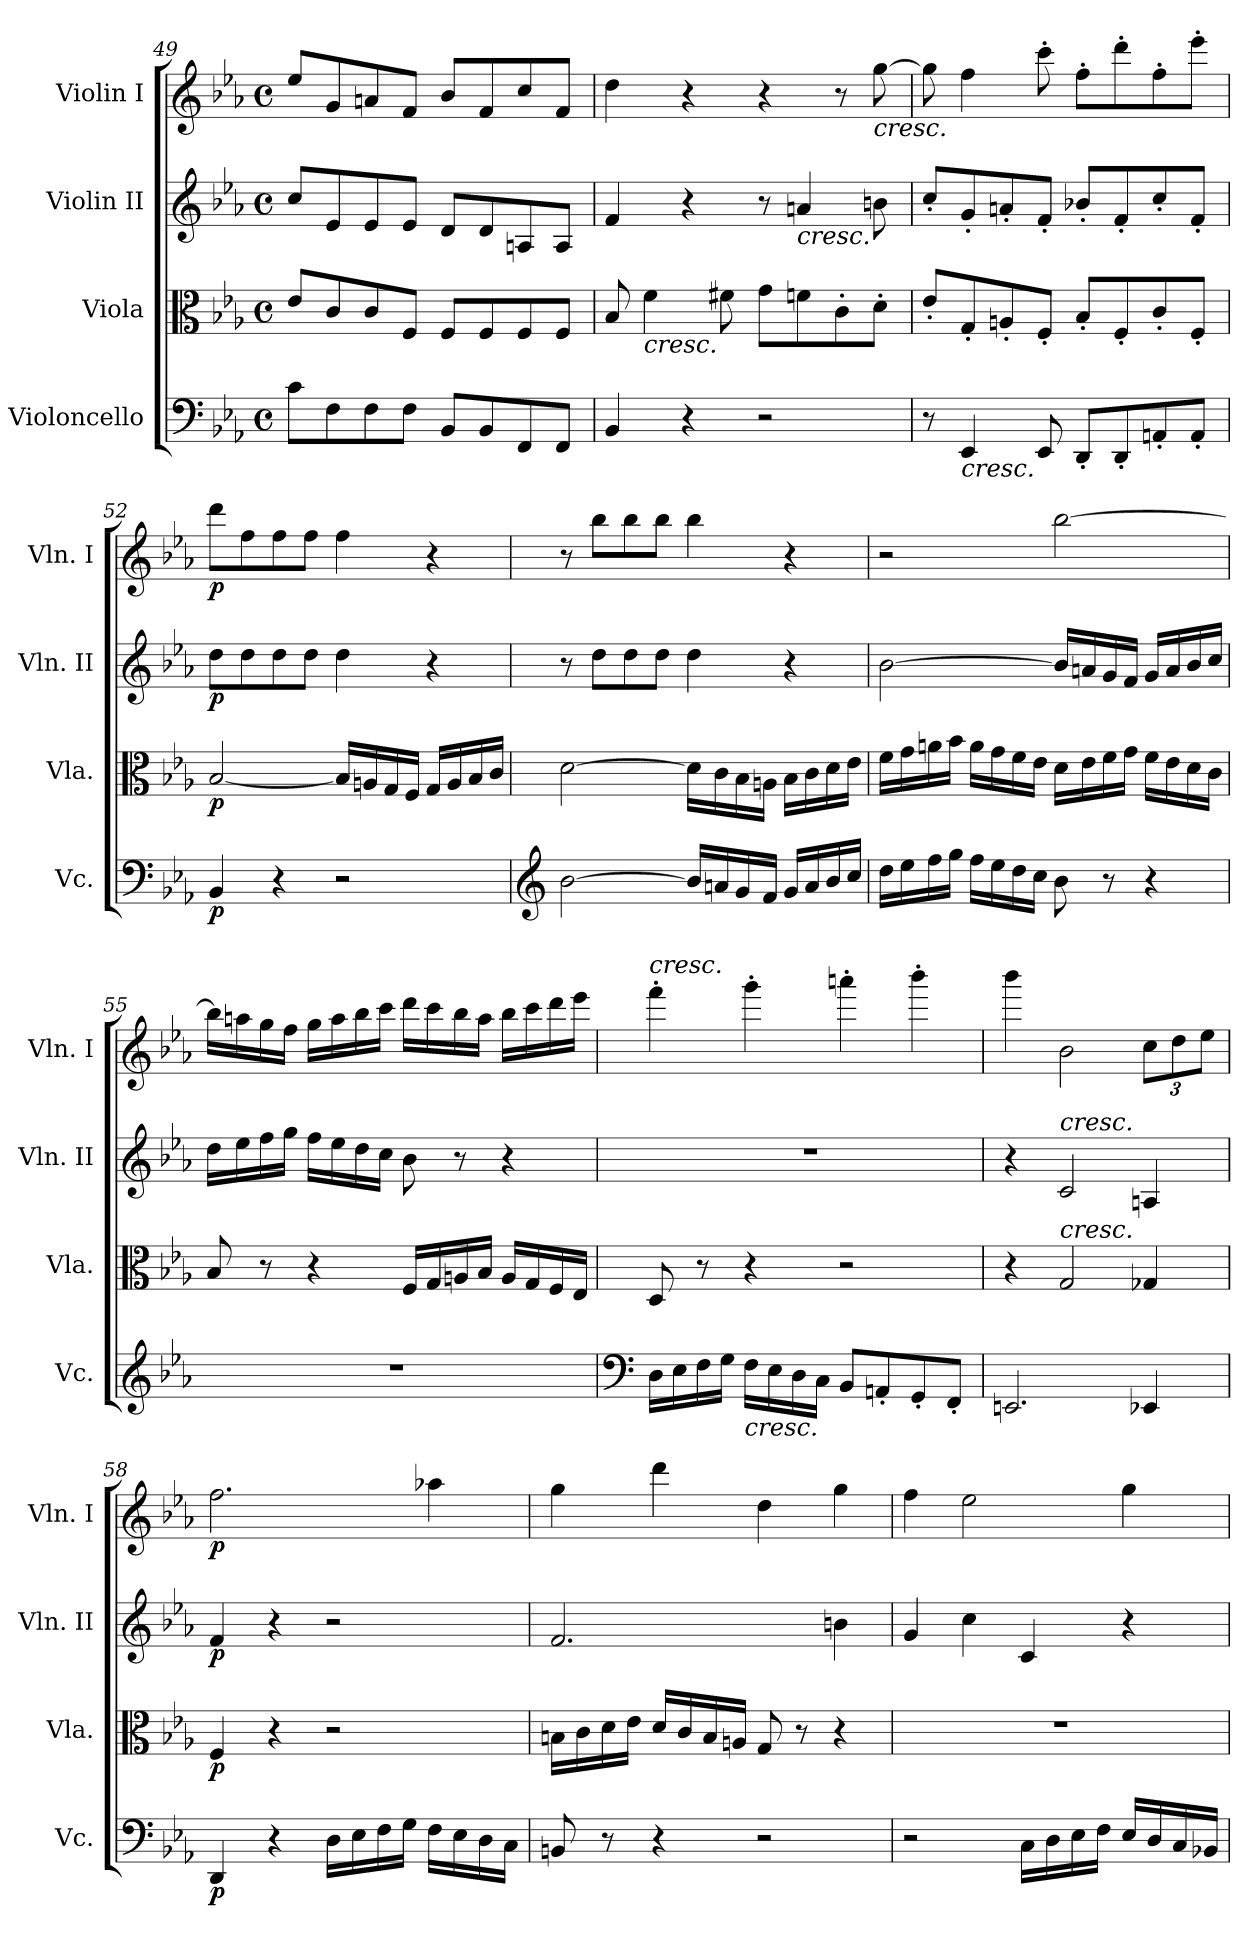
**kern	**dynam	**kern	**dynam	**kern	**dynam	**kern	**dynam
*part4	*part4	*part3	*part3	*part2	*part2	*part1	*part1
*staff4	*staff4	*staff3	*staff3	*staff2	*staff2	*staff1	*staff1
*I"Violoncello	*	*I"Viola	*	*I"Violin II	*	*I"Violin I	*
*I'Vc.	*	*I'Vla.	*	*I'Vln. II	*	*I'Vln. I	*
*clefF4	*	*clefC3	*	*clefG2	*	*clefG2	*
*k[b-e-a-]	*	*k[b-e-a-]	*	*k[b-e-a-]	*	*k[b-e-a-]	*
*E-:	*	*E-:	*	*E-:	*	*E-:	*
*M4/4	*	*M4/4	*	*M4/4	*	*M4/4	*
*met(c)	*	*met(c)	*	*met(c)	*	*met(c)	*
=49	=49	=49	=49	=49	=49	=49	=49
8c\L	.	8e-/L	.	8cc/L	.	8ee-/L	.
8F\	.	8c/	.	8e-/	.	8g/	.
8F\	.	8c/	.	8e-/	.	8an/	.
8F\J	.	8F/J	.	8e-/J	.	8f/J	.
8BB-/L	.	8F/L	.	8d/L	.	8b-/L	.
8BB-/	.	8F/	.	8d/	.	8f/	.
8FF/	.	8F/	.	8An/	.	8cc/	.
8FF/J	.	8F/J	.	8A/J	.	8f/J	.
=50	=50	=50	=50	=50	=50	=50	=50
4BB-/	.	8B-/	.	4f/	.	4dd\	.
!	!	!LO:TX:b:i:t=cresc.	!	!	!	!	!
.	.	4f\	.	.	.	.	.
4r	.	.	.	4r	.	4r	.
.	.	8f#X\	.	.	.	.	.
2r	.	8g\L	.	8r	.	4r	.
!	!	!	!	!LO:TX:b:i:t=cresc.	!	!	!
.	.	8fn\	.	4an/	.	.	.
.	.	8c'\	.	.	.	8r	.
!	!	!	!	!	!	!LO:TX:b:i:t=cresc.	!
.	.	8d'\J	.	8bn\	.	[8gg\	.
=51	=51	=51	=51	=51	=51	=51	=51
8r	.	8e-'/L	.	8cc'/L	.	8gg\]	.
!LO:TX:b:i:t=cresc.	!	!	!	!	!	!	!
4EE-/	.	8G'/	.	8g'/	.	4ff\	.
.	.	8An'/	.	8an'/	.	.	.
8EE-/	.	8F'/J	.	8f'/J	.	8ccc'\	.
8DD'/L	.	8B-'/L	.	8b-X'/L	.	8ff'\L	.
8DD'/	.	8F'/	.	8f'/	.	8ddd'\	.
8AAn'/	.	8c'/	.	8cc'/	.	8ff'\	.
8AA'/J	.	8F'/J	.	8f'/J	.	8eee-'\J	.
=52	=52	=52	=52	=52	=52	=52	=52
!	!LO:DY:b	!	!LO:DY:b	!	!LO:DY:b	!	!LO:DY:b
4BB-/	p	[2B-/	p	8dd\L	p	8ddd\L	p
.	.	.	.	8dd\	.	8ff\	.
4r	.	.	.	8dd\	.	8ff\	.
.	.	.	.	8dd\J	.	8ff\J	.
2r	.	16B-/LL]	.	4dd\	.	4ff\	.
.	.	16An/	.	.	.	.	.
.	.	16G/	.	.	.	.	.
.	.	16F/JJ	.	.	.	.	.
.	.	16G/LL	.	4r	.	4r	.
.	.	16A/	.	.	.	.	.
.	.	16B-/	.	.	.	.	.
.	.	16c/JJ	.	.	.	.	.
=53	=53	=53	=53	=53	=53	=53	=53
*clefG2	*	*	*	*	*	*	*
[2b-\	.	[2d\	.	8r	.	8r	.
.	.	.	.	8dd\L	.	8bb-\L	.
.	.	.	.	8dd\	.	8bb-\	.
.	.	.	.	8dd\J	.	8bb-\J	.
16b-/LL]	.	16d\LL]	.	4dd\	.	4bb-\	.
16an/	.	16c\	.	.	.	.	.
16g/	.	16B-\	.	.	.	.	.
16f/JJ	.	16An\JJ	.	.	.	.	.
16g/LL	.	16B-\LL	.	4r	.	4r	.
16a/	.	16c\	.	.	.	.	.
16b-/	.	16d\	.	.	.	.	.
16cc/JJ	.	16e-\JJ	.	.	.	.	.
=54	=54	=54	=54	=54	=54	=54	=54
16dd\LL	.	16f\LL	.	[2b-\	.	2r	.
16ee-\	.	16g\	.	.	.	.	.
16ff\	.	16an\	.	.	.	.	.
16gg\JJ	.	16b-\JJ	.	.	.	.	.
16ff\LL	.	16a\LL	.	.	.	.	.
16ee-\	.	16g\	.	.	.	.	.
16dd\	.	16f\	.	.	.	.	.
16cc\JJ	.	16e-\JJ	.	.	.	.	.
8b-\	.	16d\LL	.	16b-/LL]	.	[2bb-\	.
.	.	16e-\	.	16an/	.	.	.
8r	.	16f\	.	16g/	.	.	.
.	.	16g\JJ	.	16f/JJ	.	.	.
4r	.	16f\LL	.	16g/LL	.	.	.
.	.	16e-\	.	16a/	.	.	.
.	.	16d\	.	16b-/	.	.	.
.	.	16c\JJ	.	16cc/JJ	.	.	.
=55	=55	=55	=55	=55	=55	=55	=55
1r	.	8B-/	.	16dd\LL	.	16bb-\LL]	.
.	.	.	.	16ee-\	.	16aan\	.
.	.	8r	.	16ff\	.	16gg\	.
.	.	.	.	16gg\JJ	.	16ff\JJ	.
.	.	4r	.	16ff\LL	.	16gg\LL	.
.	.	.	.	16ee-\	.	16aa\	.
.	.	.	.	16dd\	.	16bb-\	.
.	.	.	.	16cc\JJ	.	16ccc\JJ	.
.	.	16F/LL	.	8b-\	.	16ddd\LL	.
.	.	16G/	.	.	.	16ccc\	.
.	.	16An/	.	8r	.	16bb-\	.
.	.	16B-/JJ	.	.	.	16aa\JJ	.
.	.	16A/LL	.	4r	.	16bb-\LL	.
.	.	16G/	.	.	.	16ccc\	.
.	.	16F/	.	.	.	16ddd\	.
.	.	16E-/JJ	.	.	.	16eee-\JJ	.
=56	=56	=56	=56	=56	=56	=56	=56
*clefF4	*	*	*	*	*	*	*
!	!	!	!	!	!	!LO:TX:a:i:t=cresc.	!
16D\LL	.	8D/	.	1r	.	4fff'\	.
16E-\	.	.	.	.	.	.	.
16F\	.	8r	.	.	.	.	.
16G\JJ	.	.	.	.	.	.	.
!LO:TX:b:i:t=cresc.	!	!	!	!	!	!	!
16F\LL	.	4r	.	.	.	4ggg'\	.
16E-\	.	.	.	.	.	.	.
16D\	.	.	.	.	.	.	.
16C\JJ	.	.	.	.	.	.	.
8BB-/L	.	2r	.	.	.	4aaan'\	.
8AAn'/	.	.	.	.	.	.	.
8GG'/	.	.	.	.	.	4bbb-'\	.
8FF'/J	.	.	.	.	.	.	.
=57	=57	=57	=57	=57	=57	=57	=57
2.EEn/	.	4r	.	4r	.	4bbb-\	.
!	!	!	!	!LO:TX:a:i:t=cresc.	!	!	!
!	!	!LO:TX:a:i:t=cresc.	!	!	!	!	!
.	.	2G/	.	2c/	.	2b-\	.
*	*	*	*	*	*	*Xbrackettup	*
4EE-X/	.	4G-X/	.	4An/	.	12cc\L	.
.	.	.	.	.	.	12dd\	.
.	.	.	.	.	.	12ee-\J	.
=58	=58	=58	=58	=58	=58	=58	=58
!	!LO:DY:b	!	!LO:DY:b	!	!LO:DY:b	!	!LO:DY:b
4DD/	p	4F/	p	4f/	p	2.ff\	p
4r	.	4r	.	4r	.	.	.
16D\LL	.	2r	.	2r	.	.	.
16E-\	.	.	.	.	.	.	.
16F\	.	.	.	.	.	.	.
16G\JJ	.	.	.	.	.	.	.
16F\LL	.	.	.	.	.	4aa-X\	.
16E-\	.	.	.	.	.	.	.
16D\	.	.	.	.	.	.	.
16C\JJ	.	.	.	.	.	.	.
=59	=59	=59	=59	=59	=59	=59	=59
8BBn/	.	16Bn\LL	.	2.f/	.	4gg\	.
.	.	16c\	.	.	.	.	.
8r	.	16d\	.	.	.	.	.
.	.	16e-\JJ	.	.	.	.	.
4r	.	16d/LL	.	.	.	4ddd\	.
.	.	16c/	.	.	.	.	.
.	.	16B/	.	.	.	.	.
.	.	16An/JJ	.	.	.	.	.
2r	.	8G/	.	.	.	4dd\	.
.	.	8r	.	.	.	.	.
.	.	4r	.	4bn\	.	4gg\	.
=60	=60	=60	=60	=60	=60	=60	=60
2r	.	1r	.	4g/	.	4ff\	.
.	.	.	.	4cc\	.	2ee-\	.
16C\LL	.	.	.	4c/	.	.	.
16D\	.	.	.	.	.	.	.
16E-\	.	.	.	.	.	.	.
16F\JJ	.	.	.	.	.	.	.
16E-/LL	.	.	.	4r	.	4gg\	.
16D/	.	.	.	.	.	.	.
16C/	.	.	.	.	.	.	.
16BB-X/JJ	.	.	.	.	.	.	.
=	=	=	=	=	=	=	=
*-	*-	*-	*-	*-	*-	*-	*-
